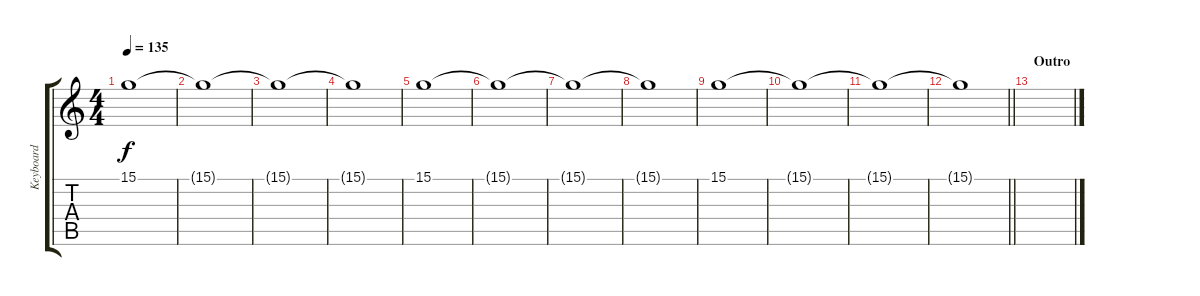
\track ("Keyboard" "Keyboard") {instrument stringensemble1}
\staff {score tabs}
\tuning (E4 B3 G3 D3 A2 E2) {hide}
\ts (4 4)
\tempo 135
\clef g2
\ks c
15.1.1{dy f} |
15.1{t}.1 |
15.1{t}.1 |
15.1{t}.1 |
15.1.1 |
15.1{t}.1 |
15.1{t}.1 |
15.1{t}.1 |
15.1.1 |
15.1{t}.1 |
15.1{t}.1 |
\barLineRight lightlight
15.1{t}.1 |
\section ("" "Outro")
